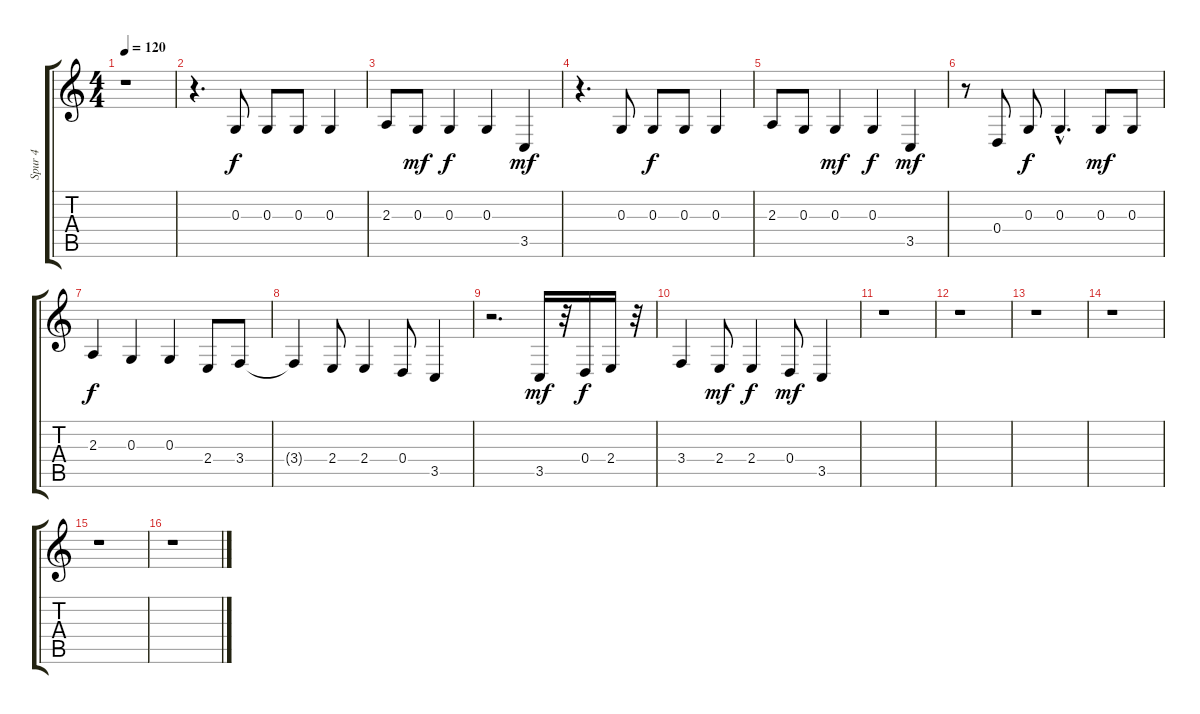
\track ("Spur 4" "Spur 4") {instrument voiceoohs}
\staff {score tabs}
\tuning (E4 B3 G3 D3 A2 E2) {hide}
\ts (4 4)
\tempo 120
\clef g2
\ks c
r.1{dy mf} |
r.4{d} 0.3.8{dy f} 0.3.8 0.3.8 0.3.4 |
2.3.8 0.3.8{dy mf} 0.3.4{dy f} 0.3.4 3.5.4{dy mf} |
r.4{d} 0.3.8 0.3.8{dy f} 0.3.8 0.3.4 |
2.3.8 0.3.8 0.3.4{dy mf} 0.3.4{dy f} 3.5.4{dy mf} |
r.8 0.4.8 0.3.8{dy f} 0.3{hac}.4{d} 0.3.8{dy mf} 0.3.8 |
2.3.4{dy f} 0.3.4 0.3.4 2.4.8 3.4.8 |
3.4{t}.4 2.4.8 2.4.4 0.4.8 3.5.4 |
r.2{d} 3.5.16{dy mf} r.32 0.4.16{dy f} 2.4.16 r.32 |
3.4.4 2.4.8{dy mf} 2.4.4{dy f} 0.4.8{dy mf} 3.5.4 |
r.1 |
r.1 |
r.1 |
r.1 |
r.1 |
r.1
